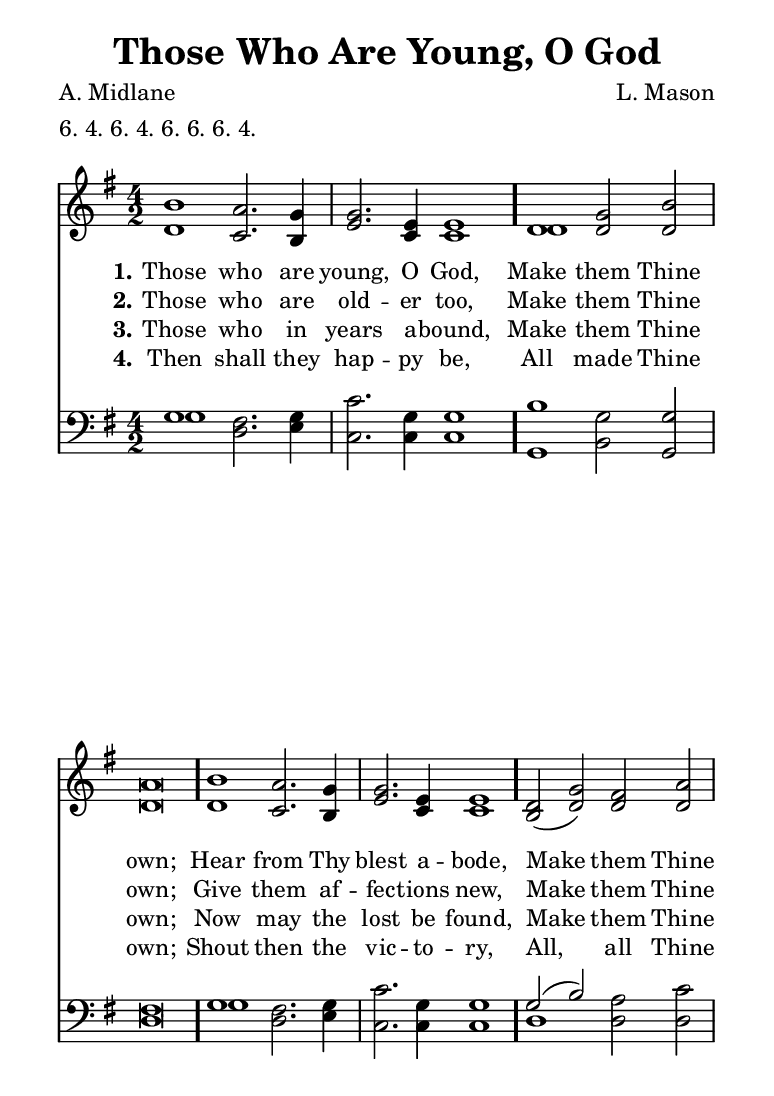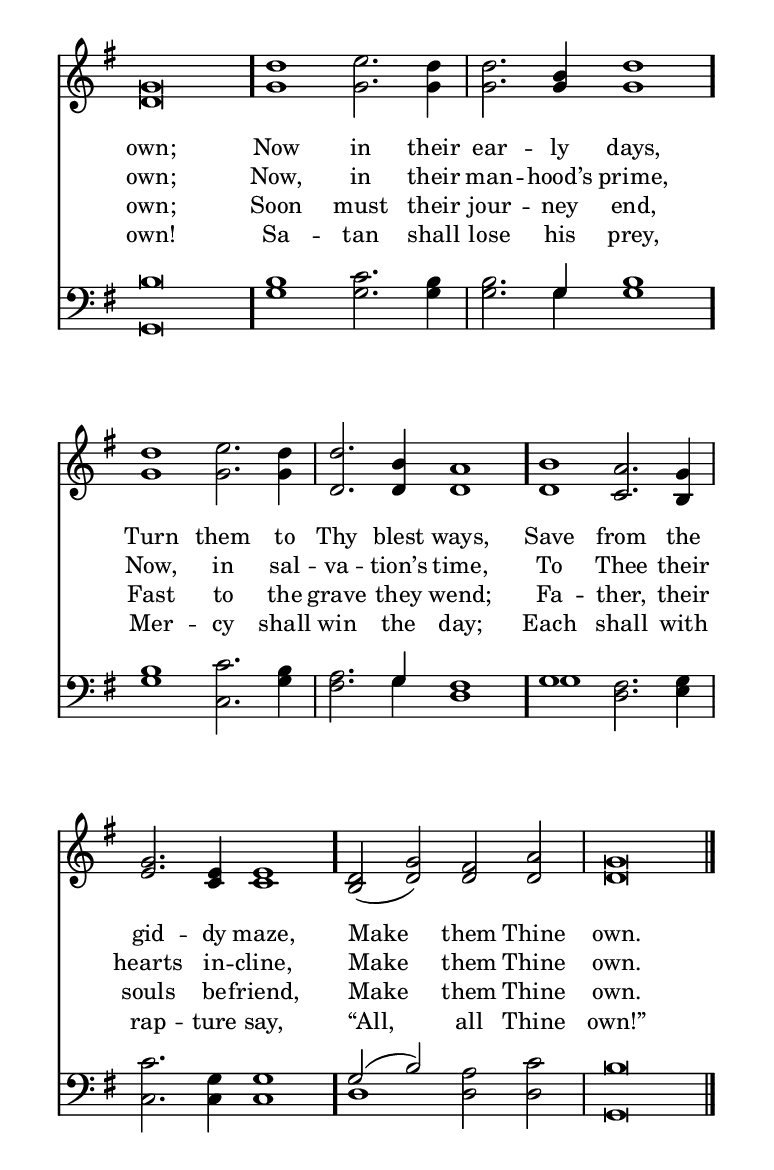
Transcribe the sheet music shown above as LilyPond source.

\include "common/global.ily"
\paper {
  \include "common/paper.ily"
  system-count = #(cond (is-eogsized 4) (#t #f))
}

\header{
  %children
  hymnnumber = "359"
  title = "Those Who Are Young, O God"
  tunename = "Bethany II"
  meter = "6. 4. 6. 4. 6. 6. 6. 4."
  poet = "A. Midlane"
  composer = "L. Mason"
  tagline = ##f
}

global = {
  \include "common/overrides.ily"
  \override Staff.TimeSignature.style = #'numbered
  \time 4/2
  \override Score.MetronomeMark.transparent = ##t % hide all fermata changes too
  \tempo 2=90
  \key g \major
  \autoBeamOff
}

patternA = { c1 c2. c4 | c2. c4 c1 | }
patternB = { c1 c2 c2 | c\breve | }
patternC = { c2( c2) c2 c2 | c\breve | }

notesSoprano = {
\global
\relative c'' {

  \changePitch \patternA { b a g | g e e }
  \changePitch \patternB { d g b | a }
  \changePitch \patternA { b a g | g e e }
  \changePitch \patternC { d g fis a | g }
  \changePitch \patternA { d' e d | d b d }
  \changePitch \patternA { d e d | d b a }
  \changePitch \patternA { b a g | g e e }
  \changePitch \patternC { d g fis a | g }

  \bar "|."

}
}

notesAlto = {
\global
\relative e' {

  \changePitch \patternA { d c b | e c c }
  \changePitch \patternB { d d d | d }
  \changePitch \patternA { d c b | e c c }
  \changePitch \patternC { b d d d | d }
  \changePitch \patternA { g g g | g g g }
  \changePitch \patternA { g g g | d d d }
  \changePitch \patternA { d c b | e c c }
  \changePitch \patternC { b d d d | d }

}
}

notesTenor = {
\global
\relative a {

  \changePitch \patternA { g fis g | c g g }
  \changePitch \patternB { b g g | fis }
  \changePitch \patternA { g fis g | c g g }
  \changePitch \patternC { g b a c | b }
  \changePitch \patternA { b c b | b g b }
  \changePitch \patternA { b c b | a g fis }
  \changePitch \patternA { g fis g | c g g }
  \changePitch \patternC { g b a c | b }

}
}

notesBass = {
\global
\relative f {

  \changePitch \patternA { g d e | c c c }
  \changePitch \patternB { g b g | d' }
  \changePitch \patternA { g d e | c c c }
  \changePitch \patternB { d d d | g, }
  \changePitch \patternA { g' g g | g g g }
  \changePitch \patternA { g c, g' | fis g d }
  \changePitch \patternA { g d e | c c c }
  \changePitch \patternB { d d d | g, }

}
}

wordsA = \lyricmode {
\set stanza = "1."

Those who are young, O God, \bar "."
Make them Thine own; \bar "."
Hear from Thy blest a -- bode, \bar "."
Make them Thine own; \bar "."
Now in their ear -- ly days, \bar "."
Turn them to Thy blest ways, \bar "."
Save from the gid -- dy maze, \bar "."
Make them Thine own. \bar "."

}

wordsB = \lyricmode {
\set stanza = "2."

Those who are old -- er too,
Make them Thine own;
Give them af -- fec -- tions new,
Make them Thine own;
Now, in their man -- hood’s prime,
Now, in sal -- va -- tion’s time,
To Thee their hearts in -- cline,
Make them Thine own.

}

wordsC = \lyricmode {
\set stanza = "3."

Those who in years a -- bound,
Make them Thine own;
Now may the lost be found,
Make them Thine own;
Soon must their jour -- ney end,
Fast to the grave they wend;
Fa -- ther, their souls be -- friend,
Make them Thine own.

}

wordsD = \lyricmode {
\set stanza = "4."

Then shall they hap -- py be,
All made Thine own;
Shout then the vic -- to -- ry,
All, all Thine own!
Sa -- tan shall lose his prey,
Mer -- cy shall win the day;
Each shall with rap -- ture say,
“All, all Thine own!”

}

\score {
  \context ChoirStaff <<
    \context Staff = upper <<
      \set Staff.autoBeaming = ##f
      \set ChoirStaff.systemStartDelimiter = #'SystemStartBar
      \set ChoirStaff.printPartCombineTexts = ##f
      \partcombine #'(2 . 11) \notesSoprano \notesAlto
      \context NullVoice = sopranos { \voiceOne << \notesSoprano >> }
      \context Lyrics = one   \lyricsto sopranos \wordsA
      \context Lyrics = two   \lyricsto sopranos \wordsB
      \context Lyrics = three \lyricsto sopranos \wordsC
      \context Lyrics = four  \lyricsto sopranos \wordsD
    >>
    \context Staff = men <<
      \set Staff.autoBeaming = ##f
      \clef bass
      \set ChoirStaff.printPartCombineTexts = ##f
      \partcombine #'(2 . 11) \notesTenor \notesBass
    >>
  >>
  \layout {
    \include "common/layout.ily"
  }
  \midi{
    \include "common/midi.ily"
  }
}

\version "2.19.49"  % necessary for upgrading to future LilyPond versions.

% vi:set et ts=2 sw=2 ai nocindent syntax=lilypond:
